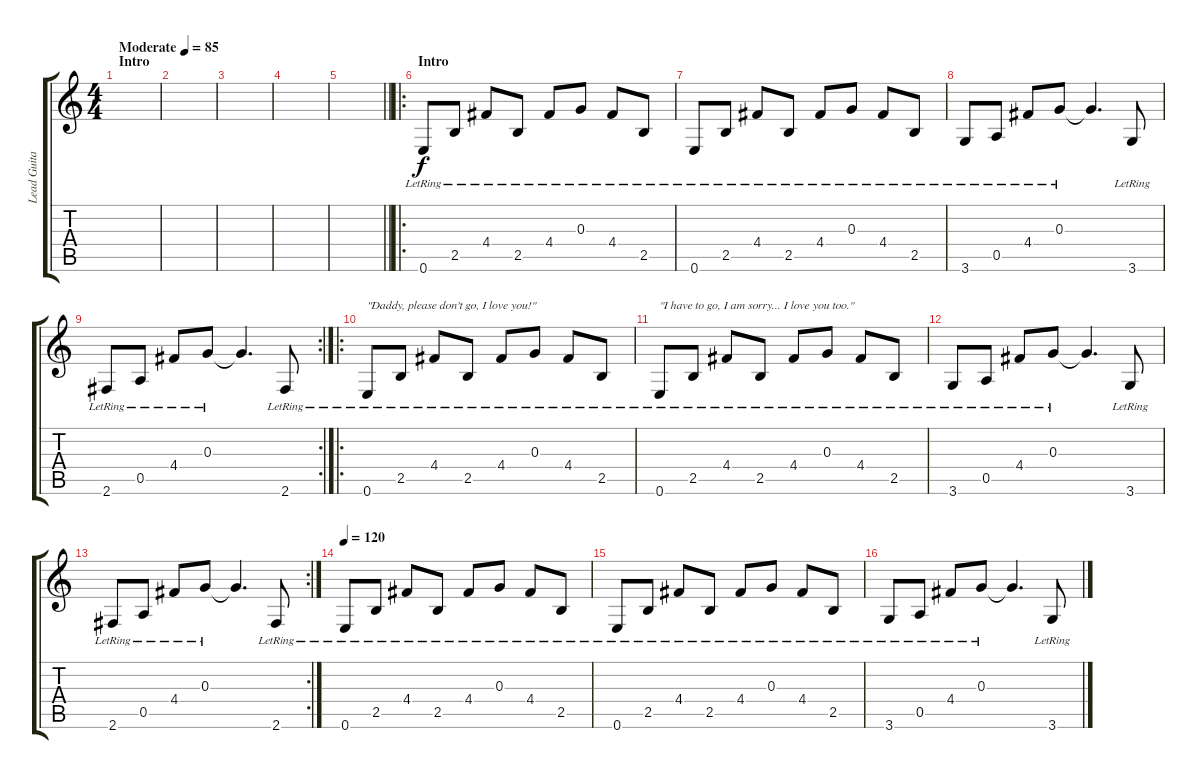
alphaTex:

\track ("Lead Guitar" "Lead Guita") {instrument acousticguitarsteel}
\staff {score tabs}
\tuning (E4 B3 G3 D3 A2 E2) {hide}
\ts (4 4)
\section ("" "Intro")
\tempo (85 "Moderate")
\clef g2
\ks c
|
|
|
|
\barLineRight lightlight
|
\ro
\section ("" "Intro")
0.6{lr}.8 2.5{lr}.8 4.4{lr}.8 2.5{lr}.8 4.4{lr}.8 0.3{lr}.8 4.4{lr}.8 2.5{lr}.8 |
0.6{lr}.8 2.5{lr}.8 4.4{lr}.8 2.5{lr}.8 4.4{lr}.8 0.3{lr}.8 4.4{lr}.8 2.5{lr}.8 |
3.6{lr}.8 0.5{lr}.8 4.4{lr}.8 0.3{lr}.8 0.3{t}.4{d} 3.6{lr}.8 |
\rc 2
2.6{lr}.8 0.5{lr}.8 4.4{lr}.8 0.3{lr}.8 0.3{t}.4{d} 2.6{lr}.8 |
\ro
0.6{lr}.8{txt "\"Daddy, please don't go, I love you!\""} 2.5{lr}.8 4.4{lr}.8 2.5{lr}.8 4.4{lr}.8 0.3{lr}.8 4.4{lr}.8 2.5{lr}.8 |
0.6{lr}.8{txt "\"I have to go, I am sorry... I love you too.\""} 2.5{lr}.8 4.4{lr}.8 2.5{lr}.8 4.4{lr}.8 0.3{lr}.8 4.4{lr}.8 2.5{lr}.8 |
3.6{lr}.8 0.5{lr}.8 4.4{lr}.8 0.3{lr}.8 0.3{t}.4{d} 3.6{lr}.8 |
\rc 2
2.6{lr}.8 0.5{lr}.8 4.4{lr}.8 0.3{lr}.8 0.3{t}.4{d} 2.6{lr}.8 |
\tempo 120
0.6{lr}.8 2.5{lr}.8 4.4{lr}.8 2.5{lr}.8 4.4{lr}.8 0.3{lr}.8 4.4{lr}.8 2.5{lr}.8 |
0.6{lr}.8 2.5{lr}.8 4.4{lr}.8 2.5{lr}.8 4.4{lr}.8 0.3{lr}.8 4.4{lr}.8 2.5{lr}.8 |
3.6{lr}.8 0.5{lr}.8 4.4{lr}.8 0.3{lr}.8 0.3{t}.4{d} 3.6{lr}.8
